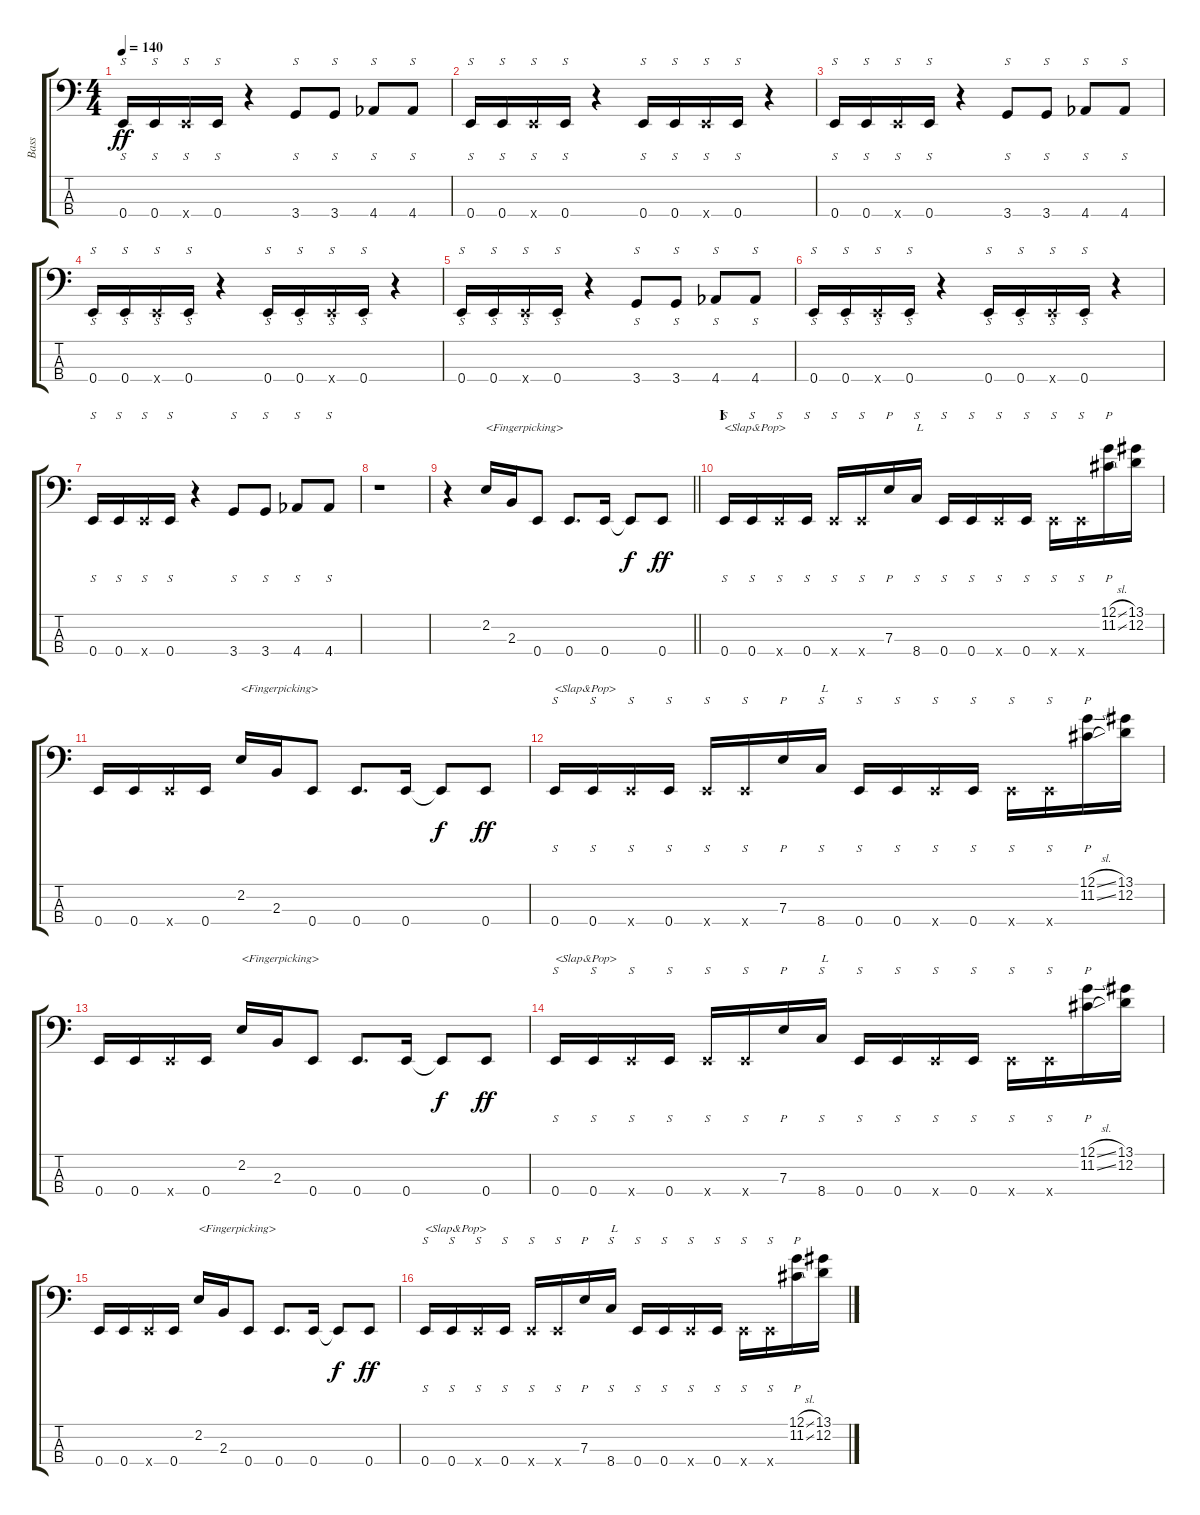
\track ("Bass" "Bass") {instrument electricbassfinger}
\staff {score tabs}
\tuning (G2 D2 A1 E1) {hide}
\ts (4 4)
\tempo 140
\clef f4
\ks c
0.4.16{s dy ff} 0.4.16{s} 0.4{x}.16{s} 0.4.16{s} r.4 3.4.8{s} 3.4.8{s} 4.4{acc b}.8{s} 4.4{acc b}.8{s} |
0.4.16{s} 0.4.16{s} 0.4{x}.16{s} 0.4.16{s} r.4 0.4.16{s} 0.4.16{s} 0.4{x}.16{s} 0.4.16{s} r.4 |
0.4.16{s} 0.4.16{s} 0.4{x}.16{s} 0.4.16{s} r.4 3.4.8{s} 3.4.8{s} 4.4{acc b}.8{s} 4.4{acc b}.8{s} |
0.4.16{s} 0.4.16{s} 0.4{x}.16{s} 0.4.16{s} r.4 0.4.16{s} 0.4.16{s} 0.4{x}.16{s} 0.4.16{s} r.4 |
0.4.16{s} 0.4.16{s} 0.4{x}.16{s} 0.4.16{s} r.4 3.4.8{s} 3.4.8{s} 4.4{acc b}.8{s} 4.4{acc b}.8{s} |
0.4.16{s} 0.4.16{s} 0.4{x}.16{s} 0.4.16{s} r.4 0.4.16{s} 0.4.16{s} 0.4{x}.16{s} 0.4.16{s} r.4 |
0.4.16{s} 0.4.16{s} 0.4{x}.16{s} 0.4.16{s} r.4 3.4.8{s} 3.4.8{s} 4.4{acc b}.8{s} 4.4{acc b}.8{s} |
r.1 |
\barLineRight lightlight
r.4 2.2.16{txt "<Fingerpicking>" instrument electricbassfinger} 2.3.16 0.4.8 0.4.8{d} 0.4.16 0.4{t}.8{dy f} 0.4.8{dy ff} |
\section ("" "I")
0.4.16{s txt "<Slap&Pop>" instrument slapbass1} 0.4.16{s} 0.4{x}.16{s} 0.4.16{s} 0.4{x}.16{s} 0.4{x}.16{s} 7.3.16{p} 8.4.16{s txt "L"} 0.4.16{s} 0.4.16{s} 0.4{x}.16{s} 0.4.16{s} 0.4{x}.16{s} 0.4{x}.16{s} (12.1{sl} 11.2{sl}).16{p} (13.1 12.2).16 |
0.4.16 0.4.16 0.4{x}.16 0.4.16 2.2.16{txt "<Fingerpicking>" instrument electricbassfinger} 2.3.16 0.4.8 0.4.8{d} 0.4.16 0.4{t}.8{dy f} 0.4.8{dy ff} |
0.4.16{s txt "<Slap&Pop>" instrument slapbass1} 0.4.16{s} 0.4{x}.16{s} 0.4.16{s} 0.4{x}.16{s} 0.4{x}.16{s} 7.3.16{p} 8.4.16{s txt "L"} 0.4.16{s} 0.4.16{s} 0.4{x}.16{s} 0.4.16{s} 0.4{x}.16{s} 0.4{x}.16{s} (12.1{sl} 11.2{sl}).16{p} (13.1 12.2).16 |
0.4.16 0.4.16 0.4{x}.16 0.4.16 2.2.16{txt "<Fingerpicking>" instrument electricbassfinger} 2.3.16 0.4.8 0.4.8{d} 0.4.16 0.4{t}.8{dy f} 0.4.8{dy ff} |
0.4.16{s txt "<Slap&Pop>" instrument slapbass1} 0.4.16{s} 0.4{x}.16{s} 0.4.16{s} 0.4{x}.16{s} 0.4{x}.16{s} 7.3.16{p} 8.4.16{s txt "L"} 0.4.16{s} 0.4.16{s} 0.4{x}.16{s} 0.4.16{s} 0.4{x}.16{s} 0.4{x}.16{s} (12.1{sl} 11.2{sl}).16{p} (13.1 12.2).16 |
0.4.16 0.4.16 0.4{x}.16 0.4.16 2.2.16{txt "<Fingerpicking>" instrument electricbassfinger} 2.3.16 0.4.8 0.4.8{d} 0.4.16 0.4{t}.8{dy f} 0.4.8{dy ff} |
0.4.16{s txt "<Slap&Pop>" instrument slapbass1} 0.4.16{s} 0.4{x}.16{s} 0.4.16{s} 0.4{x}.16{s} 0.4{x}.16{s} 7.3.16{p} 8.4.16{s txt "L"} 0.4.16{s} 0.4.16{s} 0.4{x}.16{s} 0.4.16{s} 0.4{x}.16{s} 0.4{x}.16{s} (12.1{sl} 11.2{sl}).16{p} (13.1 12.2).16
